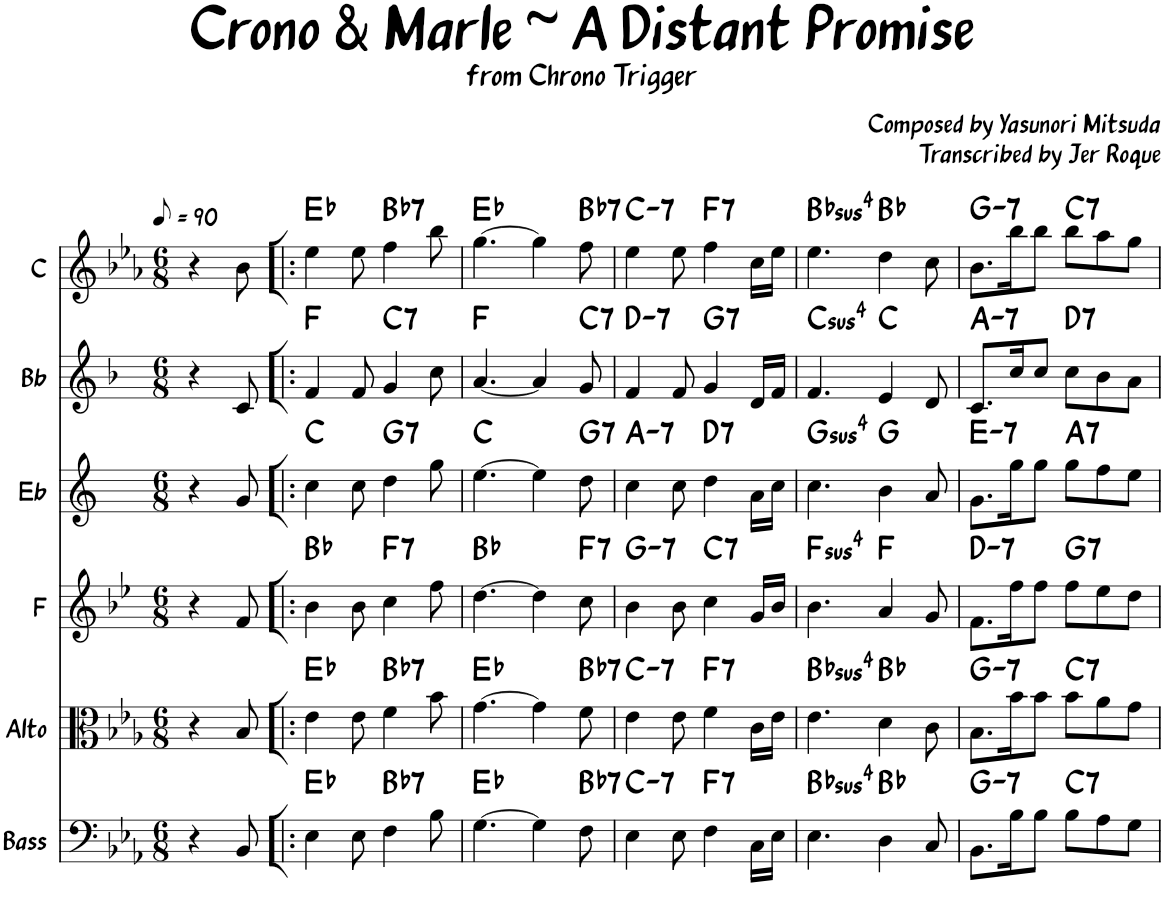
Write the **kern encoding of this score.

**kern	**harte	**kern	**harte	**kern	**harte	**kern	**harte	**kern	**harte	**kern	**harte
*part6	*part6	*part5	*part5	*part4	*part4	*part3	*part3	*part2	*part2	*part1	*part1
*staff6	*	*staff5	*	*staff4	*	*staff3	*	*staff2	*	*staff1	*
*I"Bass	*	*I"Alto	*	*I"F	*	*I"Eb	*	*I"Bb	*	*I"C	*
*I'Bass	*	*	*	*I'F	*	*I'Eb	*	*I'Bb	*	*I'C	*
*clefF4	*	*clefC3	*	*clefG2	*	*clefG2	*	*clefG2	*	*clefG2	*
*	*	*	*	*Trd4c7	*	*Trd5c9	*	*Trd8c14	*	*	*
*k[b-e-a-]	*	*k[b-e-a-]	*	*k[b-e-]	*	*k[]	*	*k[b-]	*	*k[b-e-a-]	*
*M6/8	*	*M6/8	*	*M6/8	*	*M6/8	*	*M6/8	*	*M6/8	*
*MM45	*	*MM45	*	*MM45	*	*MM45	*	*MM45	*	*MM45	*
=1	=1	=1	=1	=1	=1	=1	=1	=1	=1	=1	=1
4r	.	4r	.	4r	.	4r	.	4r	.	4r	.
8BB-/	.	8B-/	.	8f/	.	8g/	.	8c/	.	8b-\	.
=2!|:	=2!|:	=2!|:	=2!|:	=2!|:	=2!|:	=2!|:	=2!|:	=2!|:	=2!|:	=2!|:	=2!|:
4E-\	Eb:maj	4e-\	Eb:maj	4b-\	Bb:maj	4cc\	C:maj	4f/	F:maj	4ee-\	Eb:maj
8E-\	.	8e-\	.	8b-\	.	8cc\	.	8f/	.	8ee-\	.
!	!LO:H:kt=7	!	!LO:H:kt=7	!	!LO:H:kt=7	!	!LO:H:kt=7	!	!LO:H:kt=7	!	!LO:H:kt=7
4F\	Bb:7	4f\	Bb:7	4cc\	F:7	4dd\	G:7	4g/	C:7	4ff\	Bb:7
8B-\	.	8b-\	.	8ff\	.	8gg\	.	8cc\	.	8bb-\	.
=3	=3	=3	=3	=3	=3	=3	=3	=3	=3	=3	=3
[4.G\	Eb:maj	[4.g\	Eb:maj	[4.dd\	Bb:maj	[4.ee\	C:maj	[4.a/	F:maj	[4.gg\	Eb:maj
4G\]	.	4g\]	.	4dd\]	.	4ee\]	.	4a/]	.	4gg\]	.
!	!LO:H:kt=7	!	!LO:H:kt=7	!	!LO:H:kt=7	!	!LO:H:kt=7	!	!LO:H:kt=7	!	!LO:H:kt=7
8F\	Bb:7	8f\	Bb:7	8cc\	F:7	8dd\	G:7	8g/	C:7	8ff\	Bb:7
=4	=4	=4	=4	=4	=4	=4	=4	=4	=4	=4	=4
!	!LO:H:kt=7	!	!LO:H:kt=7	!	!LO:H:kt=7	!	!LO:H:kt=7	!	!LO:H:kt=7	!	!LO:H:kt=7
4E-\	C:min7	4e-\	C:min7	4b-\	G:min7	4cc\	A:min7	4f/	D:min7	4ee-\	C:min7
8E-\	.	8e-\	.	8b-\	.	8cc\	.	8f/	.	8ee-\	.
!	!LO:H:kt=7	!	!LO:H:kt=7	!	!LO:H:kt=7	!	!LO:H:kt=7	!	!LO:H:kt=7	!	!LO:H:kt=7
4F\	F:7	4f\	F:7	4cc\	C:7	4dd\	D:7	4g/	G:7	4ff\	F:7
16C\LL	.	16c\LL	.	16g/LL	.	16a\LL	.	16d/LL	.	16cc\LL	.
16E-\JJ	.	16e-\JJ	.	16b-/JJ	.	16cc\JJ	.	16f/JJ	.	16ee-\JJ	.
=5	=5	=5	=5	=5	=5	=5	=5	=5	=5	=5	=5
!	!LO:H:kt=4	!	!LO:H:kt=4	!	!LO:H:kt=4	!	!LO:H:kt=4	!	!LO:H:kt=4	!	!LO:H:kt=4
4.E-\	Bb:sus4	4.e-\	Bb:sus4	4.b-\	F:sus4	4.cc\	G:sus4	4.f/	C:sus4	4.ee-\	Bb:sus4
4D\	Bb:maj	4d\	Bb:maj	4a/	F:maj	4b\	G:maj	4e/	C:maj	4dd\	Bb:maj
8C/	.	8c\	.	8g/	.	8a/	.	8d/	.	8cc\	.
=6	=6	=6	=6	=6	=6	=6	=6	=6	=6	=6	=6
!	!LO:H:kt=7	!	!LO:H:kt=7	!	!LO:H:kt=7	!	!LO:H:kt=7	!	!LO:H:kt=7	!	!LO:H:kt=7
8.BB-\L	G:min7	8.B-\L	G:min7	8.f\L	D:min7	8.g\L	E:min7	8.c/L	A:min7	8.b-\L	G:min7
16B-\K	.	16b-\K	.	16ff\K	.	16gg\K	.	16cc/K	.	16bb-\K	.
8B-\J	.	8b-\J	.	8ff\J	.	8gg\J	.	8cc/J	.	8bb-\J	.
!	!LO:H:kt=7	!	!LO:H:kt=7	!	!LO:H:kt=7	!	!LO:H:kt=7	!	!LO:H:kt=7	!	!LO:H:kt=7
8B-\L	C:7	8b-\L	C:7	8ff\L	G:7	8gg\L	A:7	8cc\L	D:7	8bb-\L	C:7
8A-\	.	8a-\	.	8ee-\	.	8ff\	.	8b-\	.	8aa-\	.
8G\J	.	8g\J	.	8dd\J	.	8ee\J	.	8a\J	.	8gg\J	.
=	=	=	=	=	=	=	=	=	=	=	=
*-	*-	*-	*-	*-	*-	*-	*-	*-	*-	*-	*-
